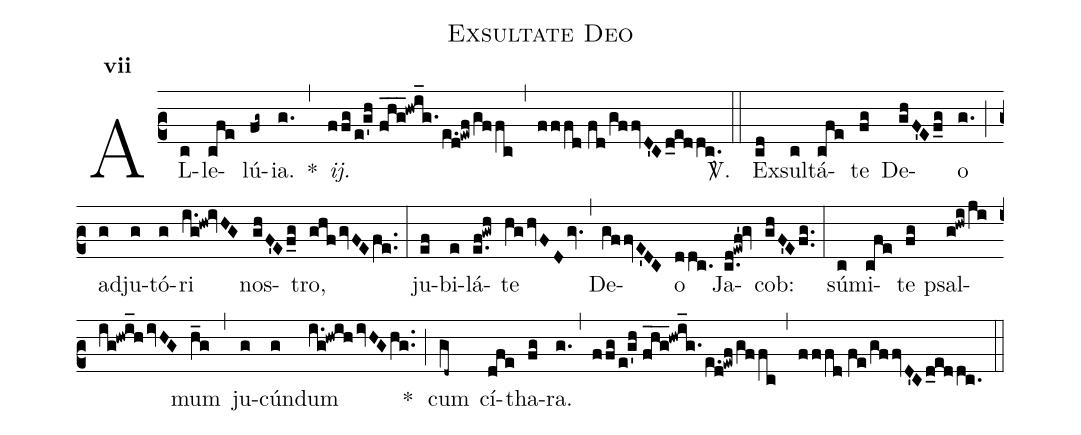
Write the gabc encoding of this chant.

name:Exsultate Deo;
mode:7;
office-part:Alleluia;
%%
(c2) AL(c)le(cfe)lú(fg~)ia.(g.) *(,) <i>ij.</i>(ffg/e!g'h//fhg___!hwi_g./e.d!ewf/gffc) (,) (fffd//fd/gffvD'C/d_eddc.) <sp>V/</sp>.(::) Ex(cd)sul(c)tá(cfe)te(fg) De(ghF'Ef_g)o(g.) (;) ad(g)ju(g)tó(g)ri(i.g!hw!ivHG) nos(ghF'E/f_g)tro,(ghf/gvFE/fe..) (:) ju(ef)bi(e)lá(e.f!gwh)te(hg/hvFD/gv.) (,) De(gf/fvE'DC)o(ddc.) Ja(c.d!ewf'!gv)cob:(ghF'E/fg..) (:) sú(c)mi(cfe)te(fg) psal(g!hwi/ji/ig!hwi_h/ivHG)mum(h_g) (,) ju(g)cún(g)dum(i.g!hwih/ivHG/hg..) *(;) cum(gd~) cí(dfe)tha(fg)ra.(g.) (,) (ffg/e!g'h//fhg___!hwi_g./e.d!ewf/gffc) (,) (fffd//fe/gffvD'C/d_eddc.) (::)
